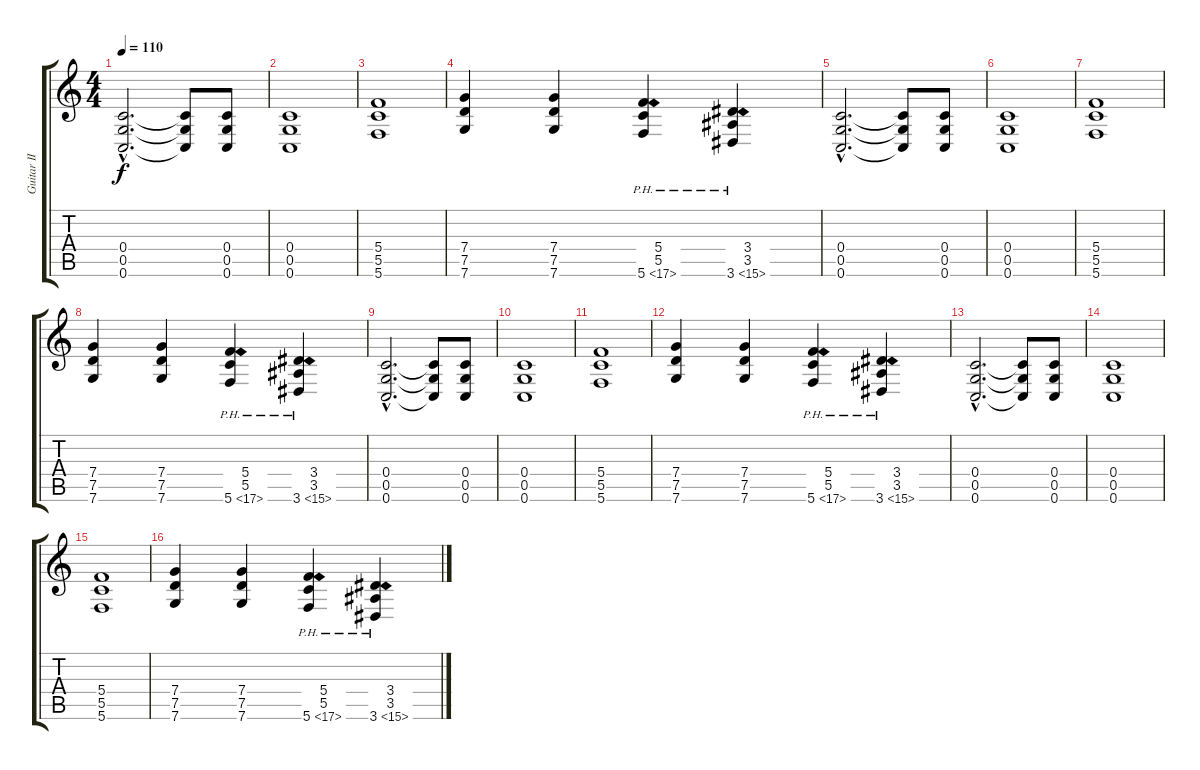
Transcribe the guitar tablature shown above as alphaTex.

\track ("Guitar II - Distortion" "Guitar II ") {instrument distortionguitar}
\staff {score tabs}
\tuning (D4 A3 F3 C3 G2 C2) {hide}
\ts (4 4)
\tempo 110
\clef g2
\ks c
(0.4{hac} 0.5{hac} 0.6{hac}).2{d dy f} (0.4{t} 0.5{t} 0.6{t}).8 (0.4 0.5 0.6).8 |
(0.4 0.5 0.6).1 |
(5.4 5.5 5.6).1 |
(7.4 7.5 7.6).4 (7.4 7.5 7.6).4 (5.4 5.5 5.6{ph 12}).4 (3.4 3.5 3.6{ph 12}).4 |
(0.4{hac} 0.5{hac} 0.6{hac}).2{d} (0.4{t} 0.5{t} 0.6{t}).8 (0.4 0.5 0.6).8 |
(0.4 0.5 0.6).1 |
(5.4 5.5 5.6).1 |
(7.4 7.5 7.6).4 (7.4 7.5 7.6).4 (5.4 5.5 5.6{ph 12}).4 (3.4 3.5 3.6{ph 12}).4 |
(0.4{hac} 0.5{hac} 0.6{hac}).2{d} (0.4{t} 0.5{t} 0.6{t}).8 (0.4 0.5 0.6).8 |
(0.4 0.5 0.6).1 |
(5.4 5.5 5.6).1 |
(7.4 7.5 7.6).4 (7.4 7.5 7.6).4 (5.4 5.5 5.6{ph 12}).4 (3.4 3.5 3.6{ph 12}).4 |
(0.4{hac} 0.5{hac} 0.6{hac}).2{d} (0.4{t} 0.5{t} 0.6{t}).8 (0.4 0.5 0.6).8 |
(0.4 0.5 0.6).1 |
(5.4 5.5 5.6).1 |
(7.4 7.5 7.6).4 (7.4 7.5 7.6).4 (5.4 5.5 5.6{ph 12}).4 (3.4 3.5 3.6{ph 12}).4
